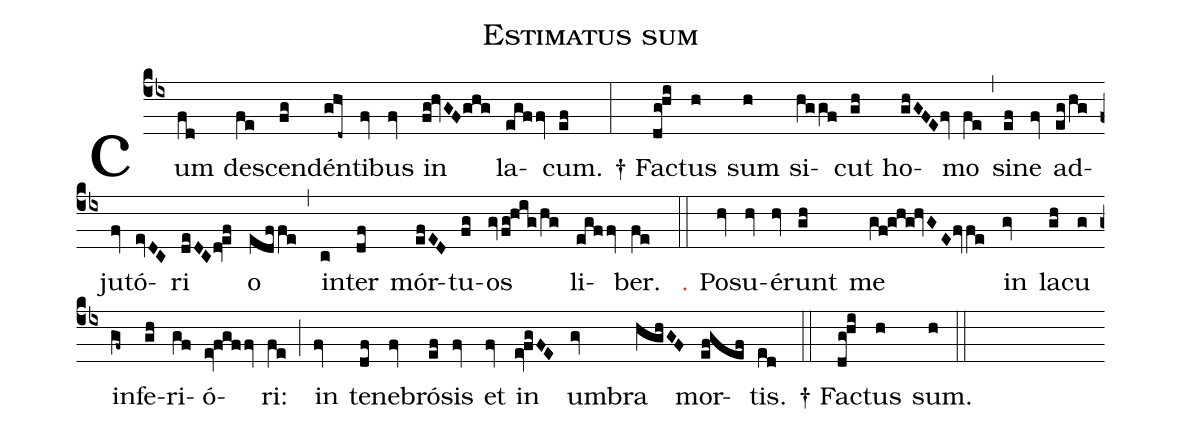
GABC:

name: Estimatus sum;
%%
(cb4) cum(fd) des(fe)cen(fg)dén(ghd~)ti(fv)bus(fv) in(fg!hvGF/0ghg) la(egffv)cum.(ef) (:)

†~Fac(dg!hi)tus(h) sum(h) si(hggf)cut(gh) ho(ghGFE/0fv)mo(fe) (,)
si(ef)ne(fv) ad(eg/hg)ju(fv)tó(evDC)ri(deDC/0dv!ef) o(edffe) (,)
in(c)ter(df) mór(efED)tu(fg)os(gvfg!hig/hg) li(egffv)ber.(fe) (::)

<c>℣.</c> Po(hv)su(hv)é(hv)runt(gh) me(gf!ghg!hvGE/0fvfe) in(gv) la(gh)cu(g) in(gf~)fe(gh)ri(gf)ó(ev!fgffv)ri:(fe) (;)
in(fv) te(df)ne(fv)bró(ef)sis(fv) et(fv) in(ev!fgFE) um(gv)bra(hghGF) mor(ef@gef)tis.(ed) (::)

†~Fac(dg!hi)tus(h) sum.(h) (::)
